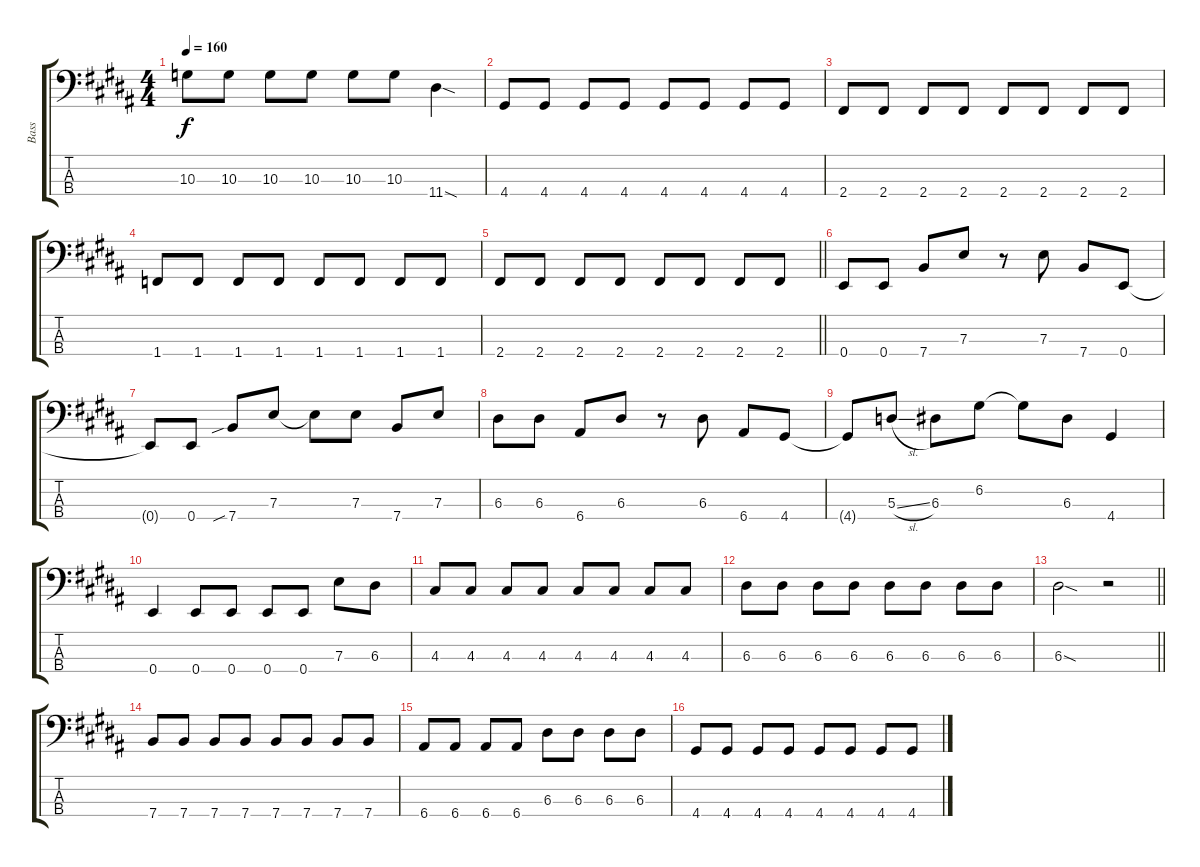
\track ("Bass" "Bass") {instrument electricbasspick}
\staff {score tabs}
\tuning (G2 D2 A1 E1) {hide}
\ts (4 4)
\tempo 160
\clef f4
\ks b
10.3.8{dy f} 10.3.8 10.3.8 10.3.8 10.3.8 10.3.8 11.4{sod}.4 |
4.4.8 4.4.8 4.4.8 4.4.8 4.4.8 4.4.8 4.4.8 4.4.8 |
2.4.8 2.4.8 2.4.8 2.4.8 2.4.8 2.4.8 2.4.8 2.4.8 |
1.4.8 1.4.8 1.4.8 1.4.8 1.4.8 1.4.8 1.4.8 1.4.8 |
\barLineRight lightlight
2.4.8 2.4.8 2.4.8 2.4.8 2.4.8 2.4.8 2.4.8 2.4.8 |
0.4.8 0.4.8 7.4.8 7.3.8 r.8 7.3.8 7.4.8 0.4.8 |
0.4{t}.8 0.4.8 7.4{sib}.8 7.3.8 7.3{t}.8 7.3.8 7.4.8 7.3.8 |
6.3.8 6.3.8 6.4.8 6.3.8 r.8 6.3.8 6.4.8 4.4.8 |
4.4{t}.8 5.3{sl}.8 6.3.8 6.2.8 6.2{t}.8 6.3.8 4.4.4 |
0.4.4 0.4.8 0.4.8 0.4.8 0.4.8 7.3.8 6.3.8 |
4.3.8 4.3.8 4.3.8 4.3.8 4.3.8 4.3.8 4.3.8 4.3.8 |
6.3.8 6.3.8 6.3.8 6.3.8 6.3.8 6.3.8 6.3.8 6.3.8 |
\barLineRight lightlight
6.3{sod}.2 r.2 |
7.4.8 7.4.8 7.4.8 7.4.8 7.4.8 7.4.8 7.4.8 7.4.8 |
6.4.8 6.4.8 6.4.8 6.4.8 6.3.8 6.3.8 6.3.8 6.3.8 |
4.4.8 4.4.8 4.4.8 4.4.8 4.4.8 4.4.8 4.4.8 4.4.8
